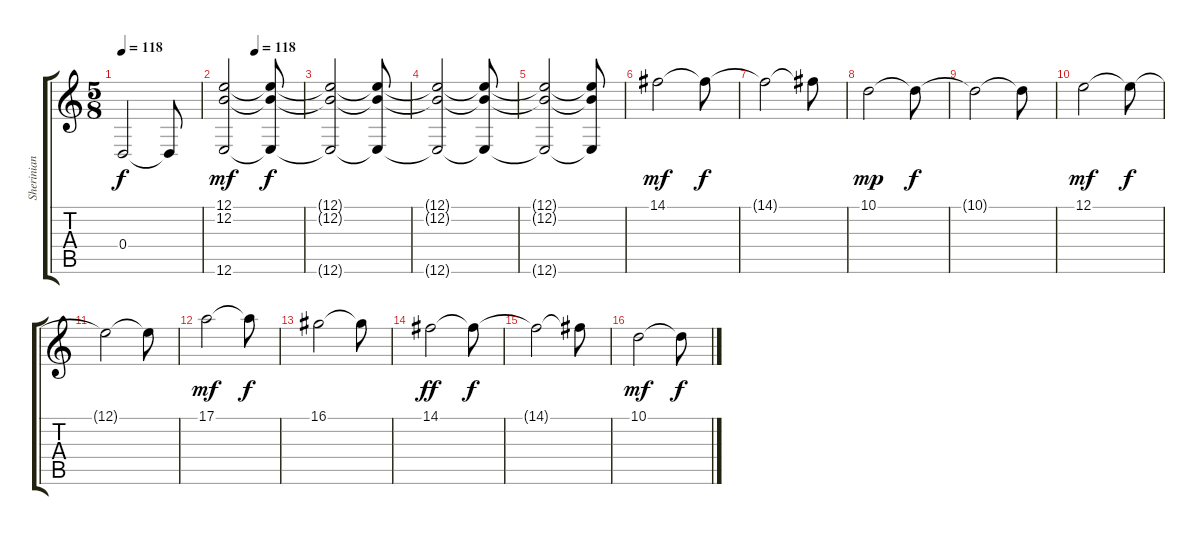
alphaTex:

\track ("Sherinian Organ" "Sherinian ") {instrument churchorgan}
\staff {score tabs}
\tuning (E4 B3 G3 D3 A2 E2) {hide}
\ts (5 8)
\tempo 118
\clef g2
\ks c
0.4{t}.2{dy f} 0.4{t}.8 |
\tempo (118 0.4)
(12.1 12.2 12.6).2{dy mf} (12.1{t} 12.2{t} 12.6{t}).8{dy f} |
(12.1{t} 12.2{t} 12.6{t}).2 (12.1{t} 12.2{t} 12.6{t}).8 |
(12.1{t} 12.2{t} 12.6{t}).2 (12.1{t} 12.2{t} 12.6{t}).8 |
(12.1{t} 12.2{t} 12.6{t}).2 (12.1{t} 12.2{t} 12.6{t}).8 |
14.1.2{dy mf} 14.1{t}.8{dy f} |
14.1{t}.2 14.1{t}.8 |
10.1.2{dy mp} 10.1{t}.8{dy f} |
10.1{t}.2 10.1{t}.8 |
12.1.2{dy mf} 12.1{t}.8{dy f} |
12.1{t}.2 12.1{t}.8 |
17.1.2{dy mf} 17.1{t}.8{dy f} |
16.1.2 16.1{t}.8 |
14.1.2{dy ff} 14.1{t}.8{dy f} |
14.1{t}.2 14.1{t}.8 |
10.1.2{dy mf} 10.1{t}.8{dy f}
